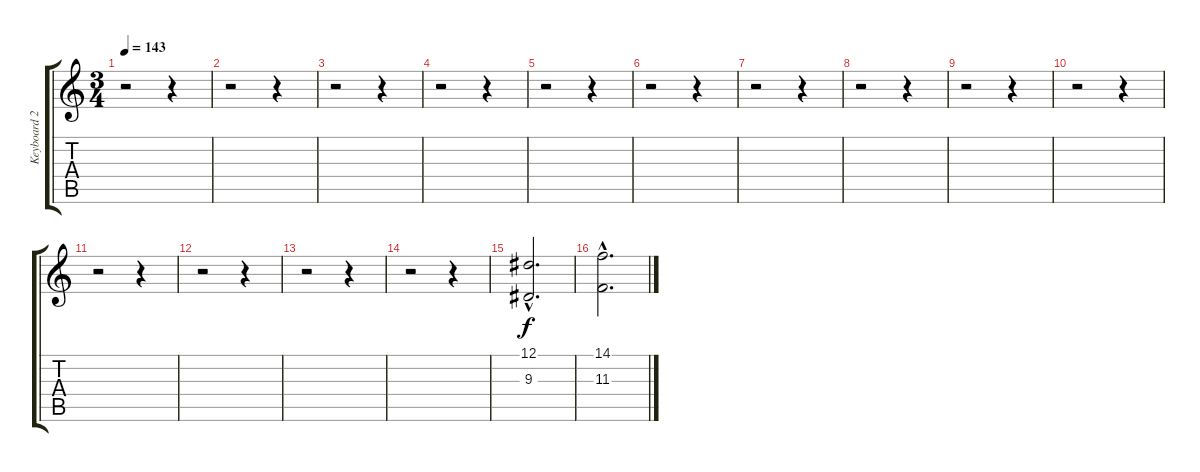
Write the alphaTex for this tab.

\track ("Keyboard 2" "Keyboard 2") {instrument stringensemble1}
\staff {score tabs}
\tuning (Eb4 Bb3 Gb3 Db3 Ab2 Eb2) {hide}
\ts (3 4)
\tempo 143
\clef g2
\ks c
r.2{dy f} r.4 |
r.2 r.4 |
r.2 r.4 |
r.2 r.4 |
r.2 r.4 |
r.2 r.4 |
r.2 r.4 |
r.2 r.4 |
r.2 r.4 |
r.2 r.4 |
r.2 r.4 |
r.2 r.4 |
r.2 r.4 |
r.2 r.4 |
\section ("" "")
(12.1{hac} 9.3{hac}).2{d} |
(14.1{hac} 11.3{hac}).2{d}
